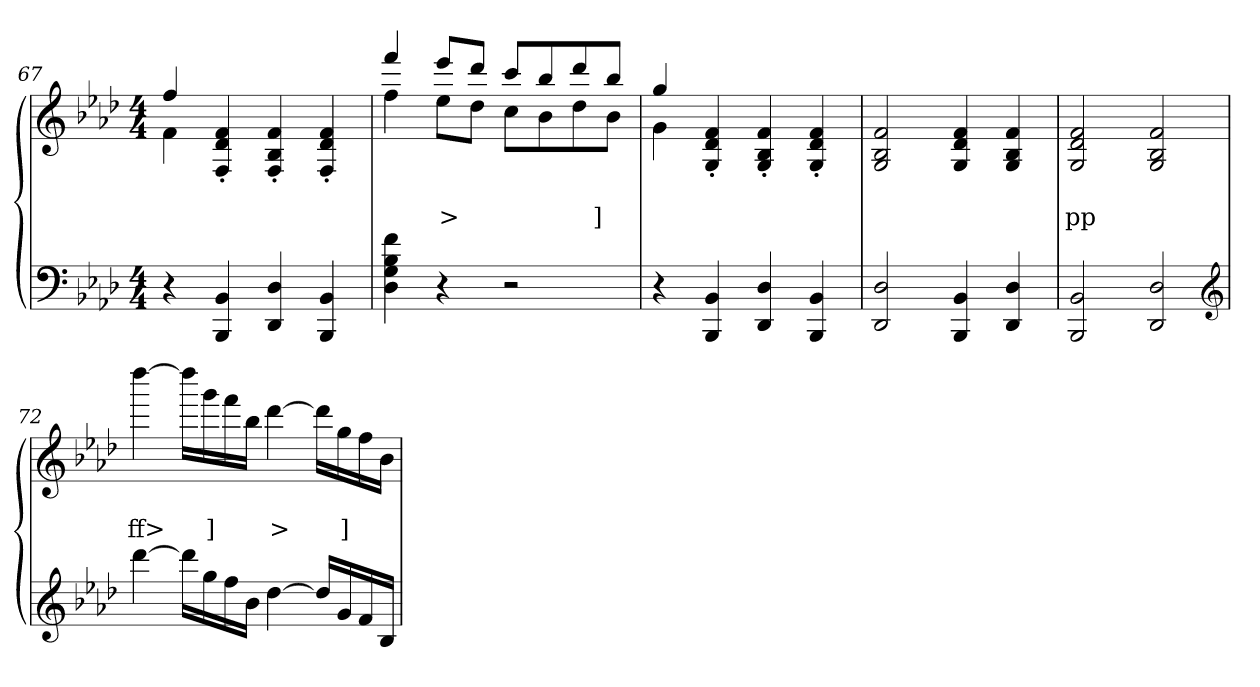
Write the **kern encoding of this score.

**kern	**kern	**text	**text
*part2	*part1	*part1	*part1
*staff2	*staff1	*staff1	*staff1
*clefF4	*clefG2	*	*
*k[b-e-a-d-]	*k[b-e-a-d-]	*	*
*M4/4	*M4/4	*	*
=67	=67	=67	=67
*	*^	*	*
4r	4ff/	4f\	.	.
4BB- 4BBB-	4f'> 4d-'> 4F'>	2.ryy	.	.
4D- 4DD-	4f'> 4B-'> 4F'>	.	.	.
4BB- 4BBB-	4f'> 4d-'> 4F'>	.	.	.
=68	=68	=68	=68	=68
4f 4B- 4G 4D-	4fff	4ff	.	.
4r	8eee-L	8ee-L	.	>
.	8ddd-J	8dd-J	.	.
2r	8cccL	8ccL	.	.
.	8bb-	8b-	.	.
.	8ddd-	8dd-	.	.
.	8bb-J	8b-J	.	]
=69	=69	=69	=69	=69
4r	4gg	4g	.	.
4BB- 4BBB-	4f'> 4d-'> 4G'>	2.ryy	.	.
4D- 4DD-	4f'> 4B-'> 4G'>	.	.	.
4BB- 4BBB-	4f'> 4d-'> 4G'>	.	.	.
*	*v	*v	*	*
=70	=70	=70	=70
2D- 2DD-	2f 2B- 2G	.	.
4BB- 4BBB-	4f 4d- 4G	.	.
4D- 4DD-	4f 4B- 4G	.	.
=71	=71	=71	=71
2BB- 2BBB-	2f 2d- 2G	.	pp
2D- 2DD-	2f 2B- 2G	.	.
*clefG2	*	*	*
=72	=72	=72	=72
[4ddd-	[4dddd-	.	ff>
16ddd-LL]	16dddd-LL]	.	.
16gg	16ggg	.	]
16ff	16fff	.	.
16b-JJ	16bb-JJ	.	.
[4dd-	[4ddd-	.	>
16dd-LL]	16ddd-LL]	.	.
16g	16gg	.	]
16f	16ff	.	.
16B-JJ	16b-JJ	.	.
=	=	=	=
*-	*-	*-	*-
